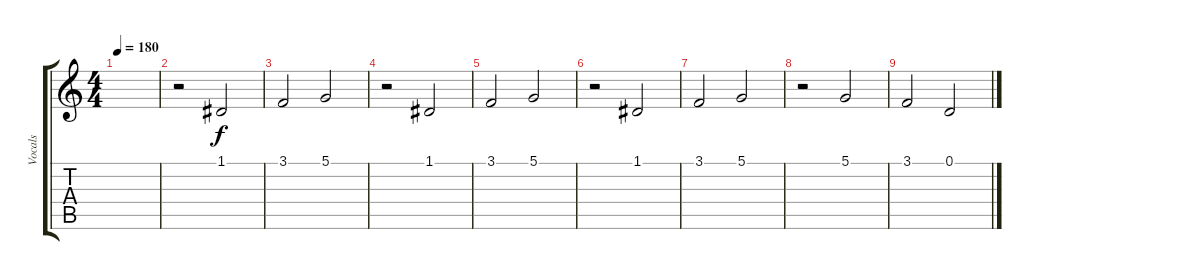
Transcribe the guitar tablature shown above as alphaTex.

\track ("Vocals" "Vocals") {instrument violin}
\staff {score tabs}
\tuning (D4 A3 F3 C3 G2 C2) {hide}
\ts (4 4)
\tempo 180
\clef g2
\ks c
|
r.2 1.1.2 |
3.1.2 5.1.2 |
r.2 1.1.2 |
3.1.2 5.1.2 |
r.2 1.1.2 |
3.1.2 5.1.2 |
r.2 5.1.2 |
3.1.2 0.1.2
